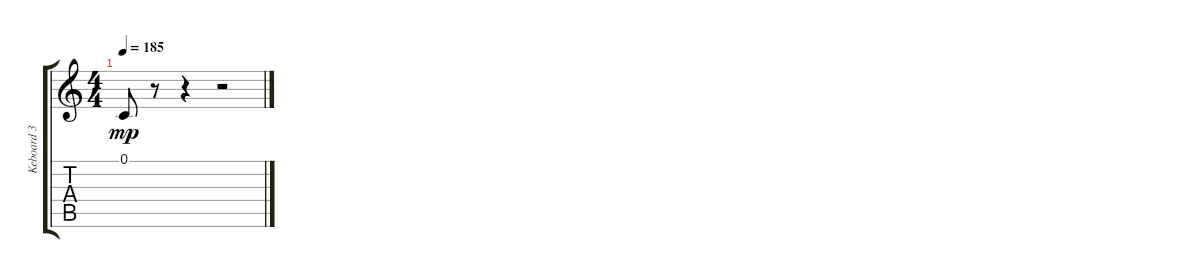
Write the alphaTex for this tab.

\track ("Keboard 3" "Keboard 3") {instrument lead2sawtooth}
\staff {score tabs}
\tuning (C4 G3 Eb3 Bb2 F2 C2) {hide}
\ts (4 4)
\tempo 185
\clef g2
\ks c
0.1.8{dy mp} r.8 r.4 r.2
